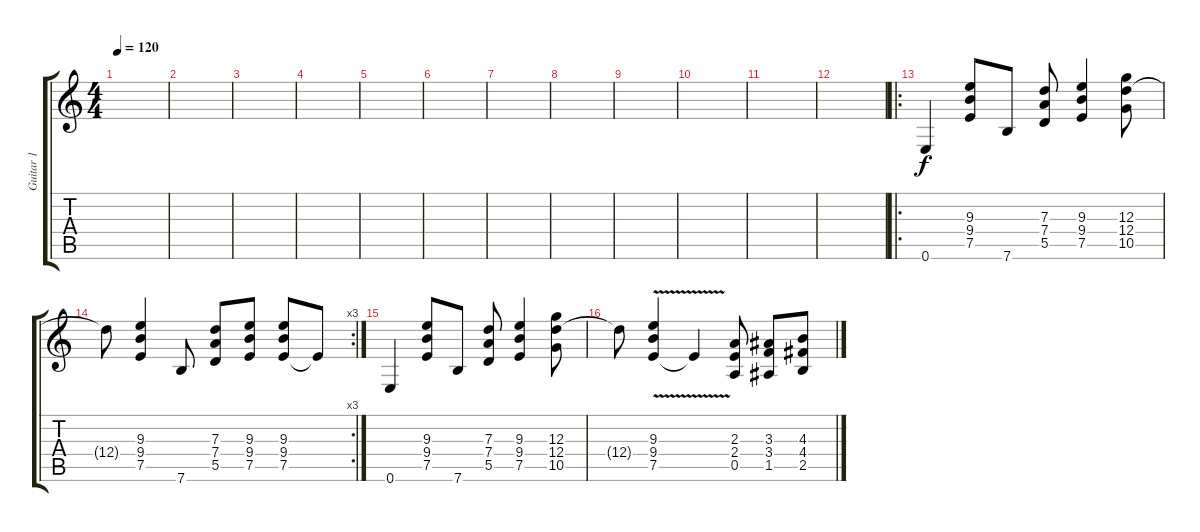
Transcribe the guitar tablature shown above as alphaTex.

\track ("Guitar 1" "Guitar 1") {instrument acousticguitarsteel}
\staff {score tabs}
\tuning (E4 B3 G3 D3 A2 E2) {hide}
\ts (4 4)
\tempo 120
\clef g2
\ks c
|
|
|
|
|
|
|
|
|
|
|
|
\ro
0.6.4 (9.3 9.4 7.5).8 7.6.8 (7.3 7.4 5.5).8 (9.3 9.4 7.5).4 (12.3 12.4 10.5).8 |
\rc 3
12.4{t}.8 (9.3 9.4 7.5).4 7.6.8 (7.3 7.4 5.5).8 (9.3 9.4 7.5).8 (9.3 9.4 7.5).8 7.5{t}.8 |
0.6.4 (9.3 9.4 7.5).8 7.6.8 (7.3 7.4 5.5).8 (9.3 9.4 7.5).4 (12.3 12.4 10.5).8 |
12.4{t}.8 (9.3 9.4 7.5{v}).4 7.5{v t}.4 (2.3 2.4 0.5).8 (3.3 3.4 1.5).8 (4.3 4.4 2.5).8
